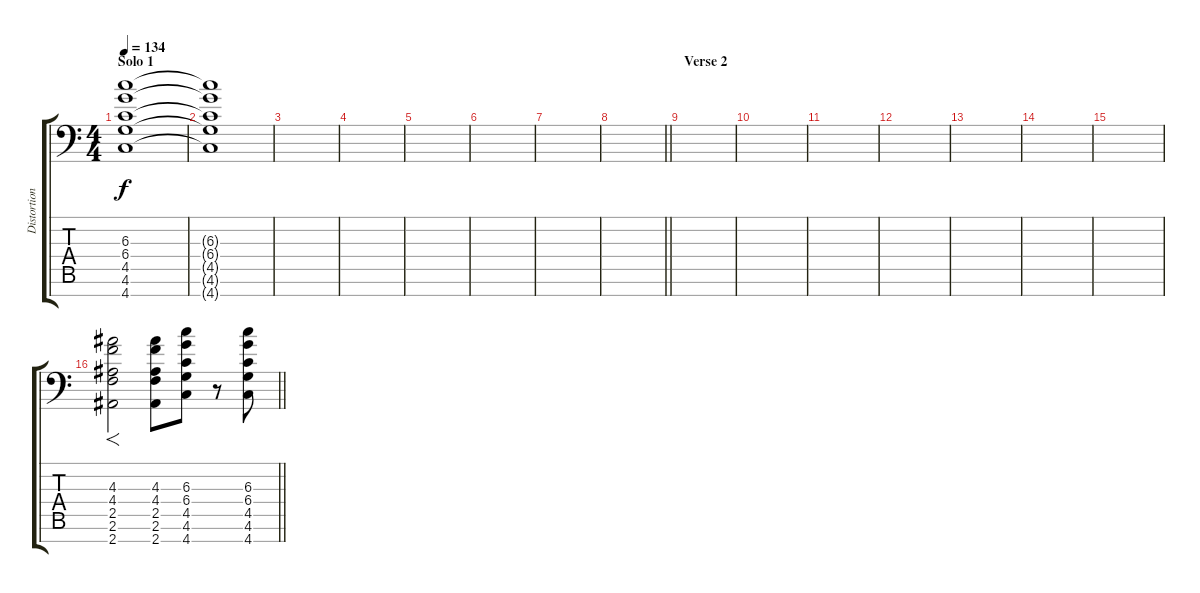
\track ("Distortion" "Distortion") {instrument distortionguitar}
\staff {score tabs}
\tuning (Eb4 Bb3 Gb3 Db3 Ab2 Eb2 Ab1) {hide}
\ts (4 4)
\section ("" "Solo 1")
\tempo 134
\clef f4
\ks c
(6.3 6.4 4.5 4.6 4.7).1{dy f volume 0} |
(6.3{t} 6.4{t} 4.5{t} 4.6{t} 4.7{t}).1 |
|
|
|
|
|
\barLineRight lightlight
|
\section ("" "Verse 2")
|
|
|
|
|
|
|
\barLineRight lightlight
(4.3 4.4 2.5 2.6 2.7).2{f volume 12} (4.3 4.4 2.5 2.6 2.7).8 (6.3 6.4 4.5 4.6 4.7).8 r.8 (6.3 6.4 4.5 4.6 4.7).8
